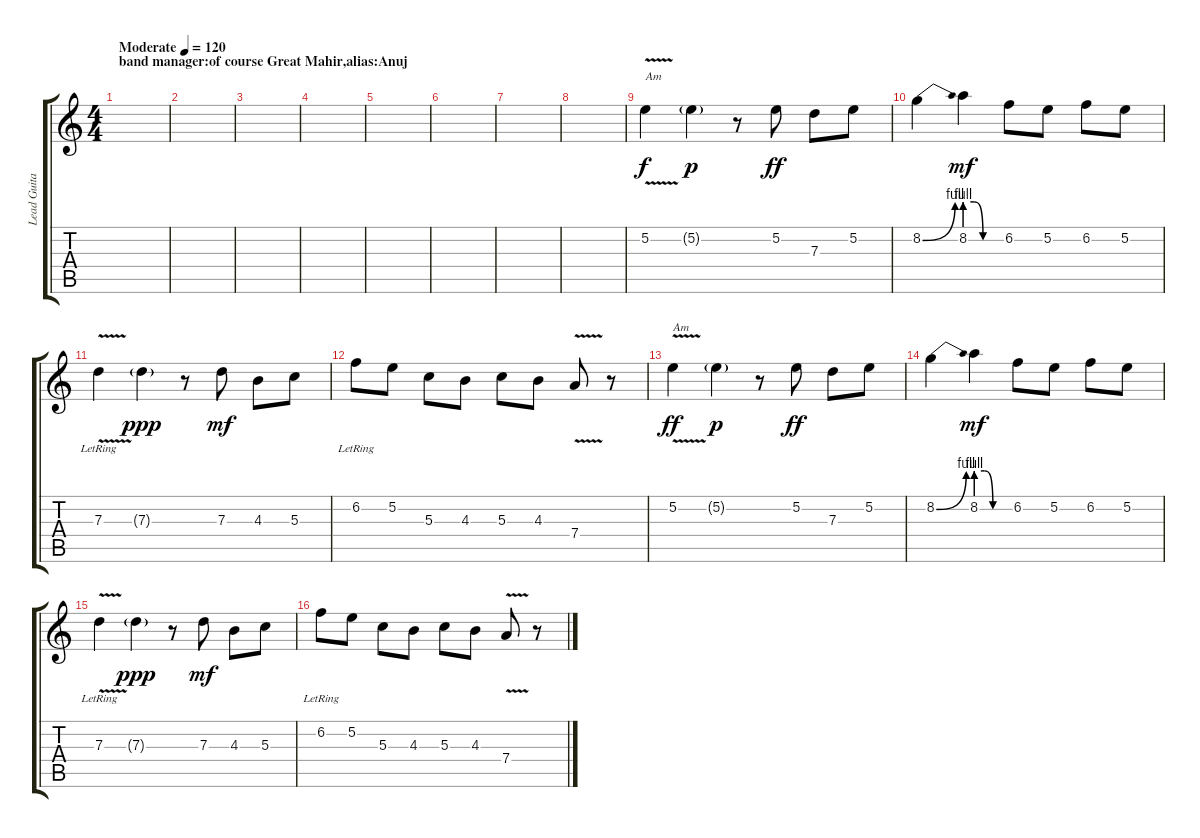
\track ("Lead Guitarist(Aashik)" "Lead Guita") {instrument distortionguitar}
\staff {score tabs}
\tuning (E4 B3 G3 D3 A2 E2) {hide}
\ts (4 4)
\section ("" "band manager:of course Great Mahir,alias:Anuj")
\tempo (120 "Moderate")
\clef g2
\ks c
|
|
|
|
|
|
|
|
5.2{v}.4{txt "Am"} 5.2{g}.4{dy p} r.8 5.2.8{dy ff} 7.3.8 5.2.8 |
8.2{be (bend 0 0 60 4)}.4 8.2{be (custom 0 4 15 4 30 0 60 0)}.4{dy mf} 6.2.8 5.2.8 6.2.8 5.2.8 |
7.3{v lr}.4 7.3{g}.4{dy ppp} r.8 7.3.8{dy mf} 4.3.8 5.3.8 |
6.2{lr}.8 5.2.8 5.3.8 4.3.8 5.3.8 4.3.8 7.4{v}.8 r.8 |
5.2{v}.4{txt "Am" dy ff} 5.2{g}.4{dy p} r.8 5.2.8{dy ff} 7.3.8 5.2.8 |
8.2{be (bend 0 0 60 4)}.4 8.2{be (custom 0 4 15 4 30 0 60 0)}.4{dy mf} 6.2.8 5.2.8 6.2.8 5.2.8 |
7.3{v lr}.4 7.3{g}.4{dy ppp} r.8 7.3.8{dy mf} 4.3.8 5.3.8 |
6.2{lr}.8 5.2.8 5.3.8 4.3.8 5.3.8 4.3.8 7.4{v}.8 r.8
